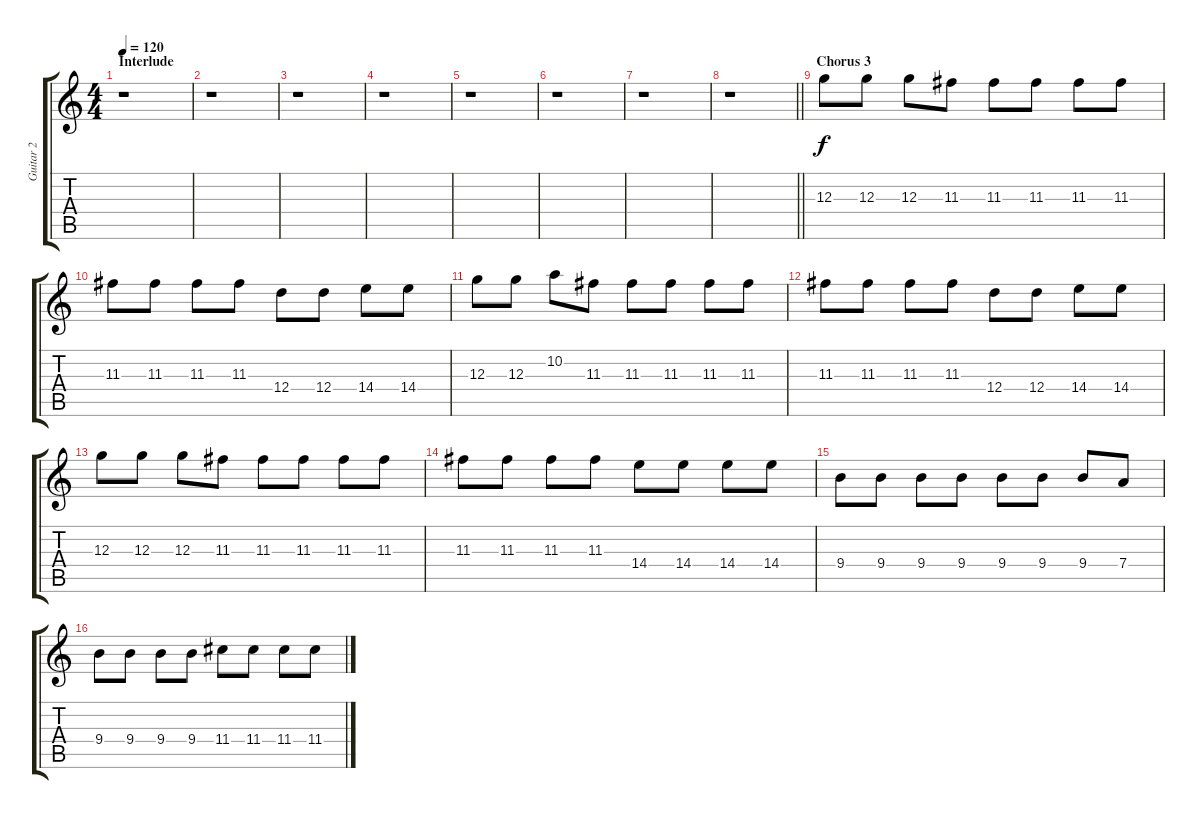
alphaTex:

\track ("Guitar 2" "Guitar 2") {instrument electricguitarjazz bank 255}
\staff {score tabs}
\tuning (E4 B3 G3 D3 A2 D2) {hide}
\ts (4 4)
\section ("" "Interlude")
\tempo 120
\clef g2
\ks c
r.1{dy mp} |
r.1 |
r.1 |
r.1 |
r.1 |
r.1 |
r.1 |
\barLineRight lightlight
r.1 |
\section ("" "Chorus 3")
12.3.8{dy f volume 7} 12.3.8 12.3.8 11.3.8 11.3.8 11.3.8 11.3.8 11.3.8 |
11.3.8 11.3.8 11.3.8 11.3.8 12.4.8 12.4.8 14.4.8 14.4.8 |
12.3.8 12.3.8 10.2.8 11.3.8 11.3.8 11.3.8 11.3.8 11.3.8 |
11.3.8 11.3.8 11.3.8 11.3.8 12.4.8 12.4.8 14.4.8 14.4.8 |
12.3.8 12.3.8 12.3.8 11.3.8 11.3.8 11.3.8 11.3.8 11.3.8 |
11.3.8 11.3.8 11.3.8 11.3.8 14.4.8 14.4.8 14.4.8 14.4.8 |
9.4.8 9.4.8 9.4.8 9.4.8 9.4.8 9.4.8 9.4.8 7.4.8 |
9.4.8 9.4.8 9.4.8 9.4.8 11.4.8 11.4.8 11.4.8 11.4.8
